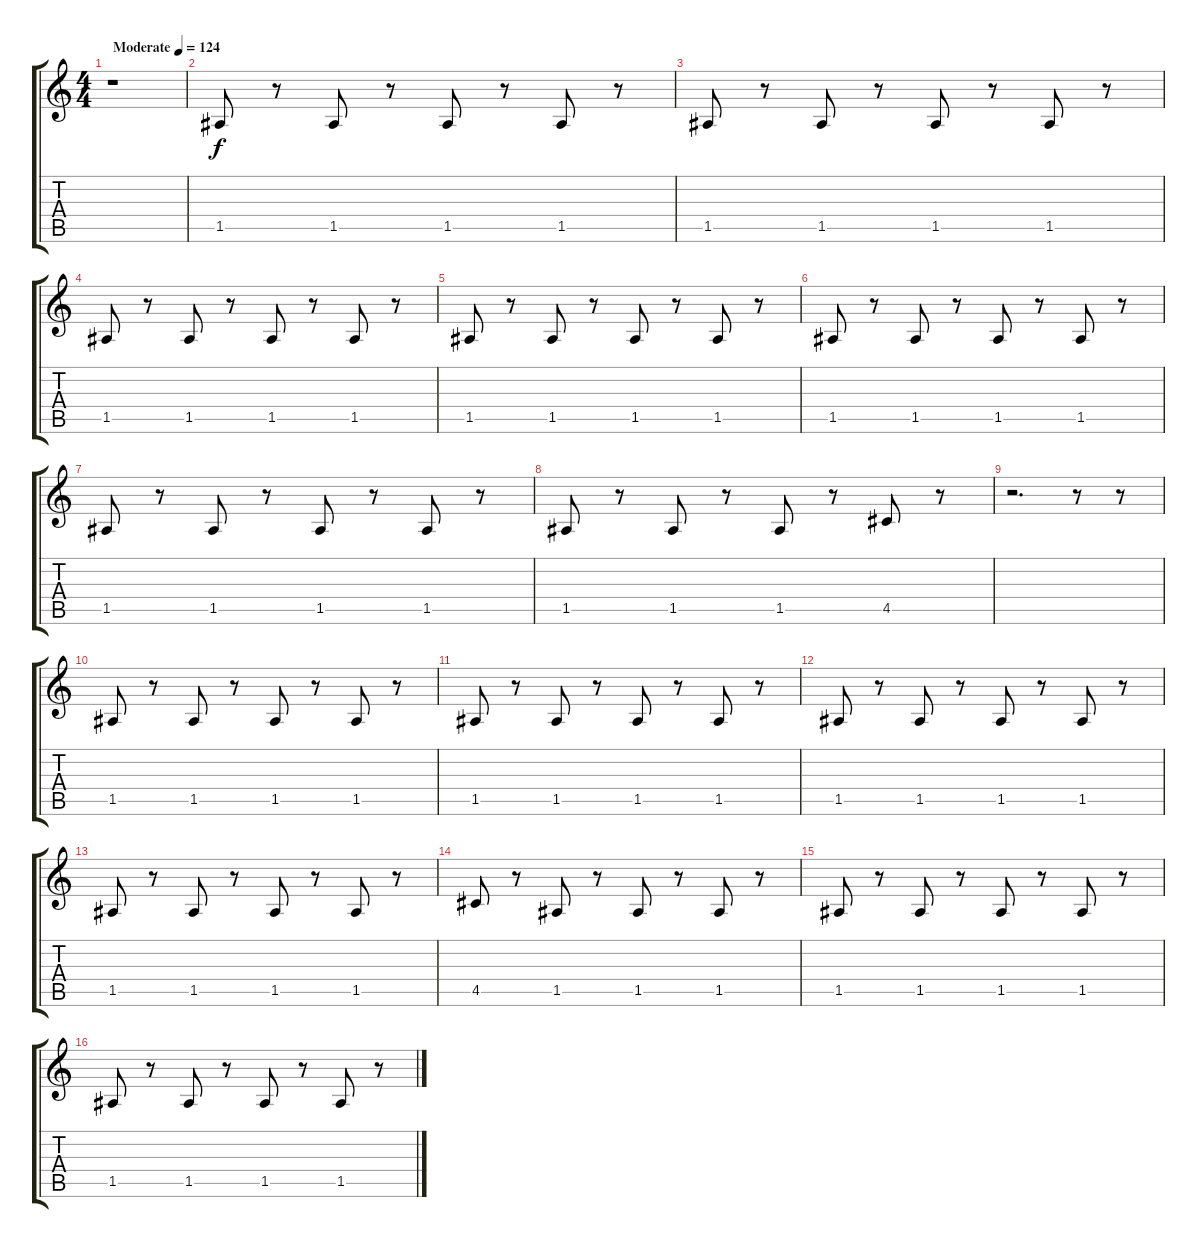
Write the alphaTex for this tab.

\track "" {instrument acousticguitarsteel}
\staff {score tabs}
\tuning (E4 B3 G3 D3 A2 E2) {hide}
\ts (4 4)
\tempo (124 "Moderate")
\clef g2
\ks c
r.1{dy f instrument acousticguitarsteel} |
1.5.8 r.8 1.5.8 r.8 1.5.8 r.8 1.5.8 r.8 |
1.5.8 r.8 1.5.8 r.8 1.5.8 r.8 1.5.8 r.8 |
1.5.8 r.8 1.5.8 r.8 1.5.8 r.8 1.5.8 r.8 |
1.5.8 r.8 1.5.8 r.8 1.5.8 r.8 1.5.8 r.8 |
1.5.8 r.8 1.5.8 r.8 1.5.8 r.8 1.5.8 r.8 |
1.5.8 r.8 1.5.8 r.8 1.5.8 r.8 1.5.8 r.8 |
1.5.8 r.8 1.5.8 r.8 1.5.8 r.8 4.5.8 r.8 |
r.2{d} r.8 r.8 |
1.5.8 r.8 1.5.8 r.8 1.5.8 r.8 1.5.8 r.8 |
1.5.8 r.8 1.5.8 r.8 1.5.8 r.8 1.5.8 r.8 |
1.5.8 r.8 1.5.8 r.8 1.5.8 r.8 1.5.8 r.8 |
1.5.8 r.8 1.5.8 r.8 1.5.8 r.8 1.5.8 r.8 |
4.5.8 r.8 1.5.8 r.8 1.5.8 r.8 1.5.8 r.8 |
1.5.8 r.8 1.5.8 r.8 1.5.8 r.8 1.5.8 r.8 |
1.5.8 r.8 1.5.8 r.8 1.5.8 r.8 1.5.8 r.8
